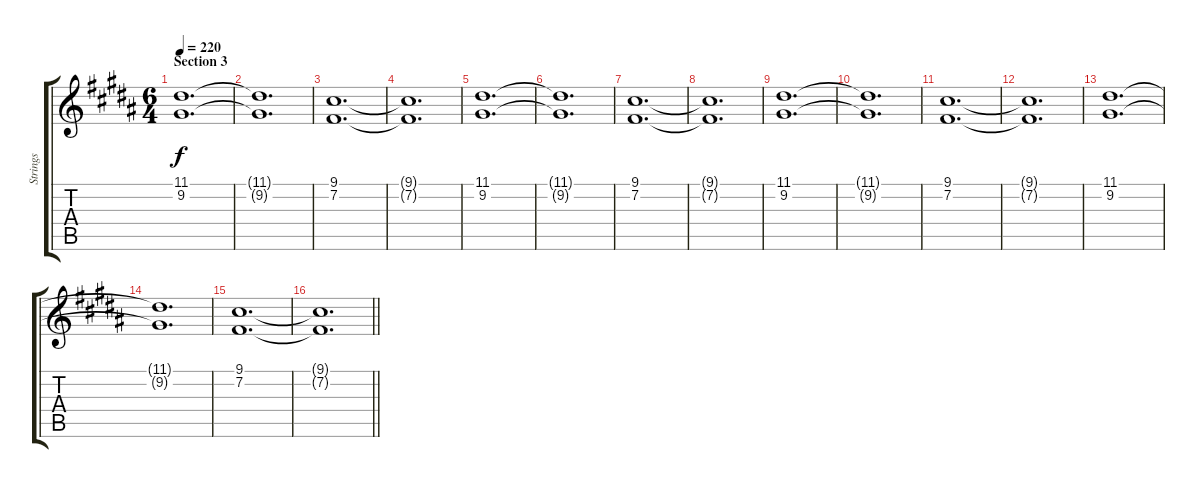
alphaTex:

\track ("Strings" "Strings") {instrument stringensemble1}
\staff {score tabs}
\tuning (E4 B3 G3 D3 A2 E2) {hide}
\ts (6 4)
\section ("" "Section 3")
\tempo 220
\clef g2
\ks g#minor
(11.1 9.2).1{d dy f} |
(11.1{t} 9.2{t}).1{d} |
(9.1 7.2).1{d} |
(9.1{t} 7.2{t}).1{d} |
(11.1 9.2).1{d} |
(11.1{t} 9.2{t}).1{d} |
(9.1 7.2).1{d} |
(9.1{t} 7.2{t}).1{d} |
(11.1 9.2).1{d} |
(11.1{t} 9.2{t}).1{d} |
(9.1 7.2).1{d} |
(9.1{t} 7.2{t}).1{d} |
(11.1 9.2).1{d} |
(11.1{t} 9.2{t}).1{d} |
(9.1 7.2).1{d} |
\barLineRight lightlight
(9.1{t} 7.2{t}).1{d}
